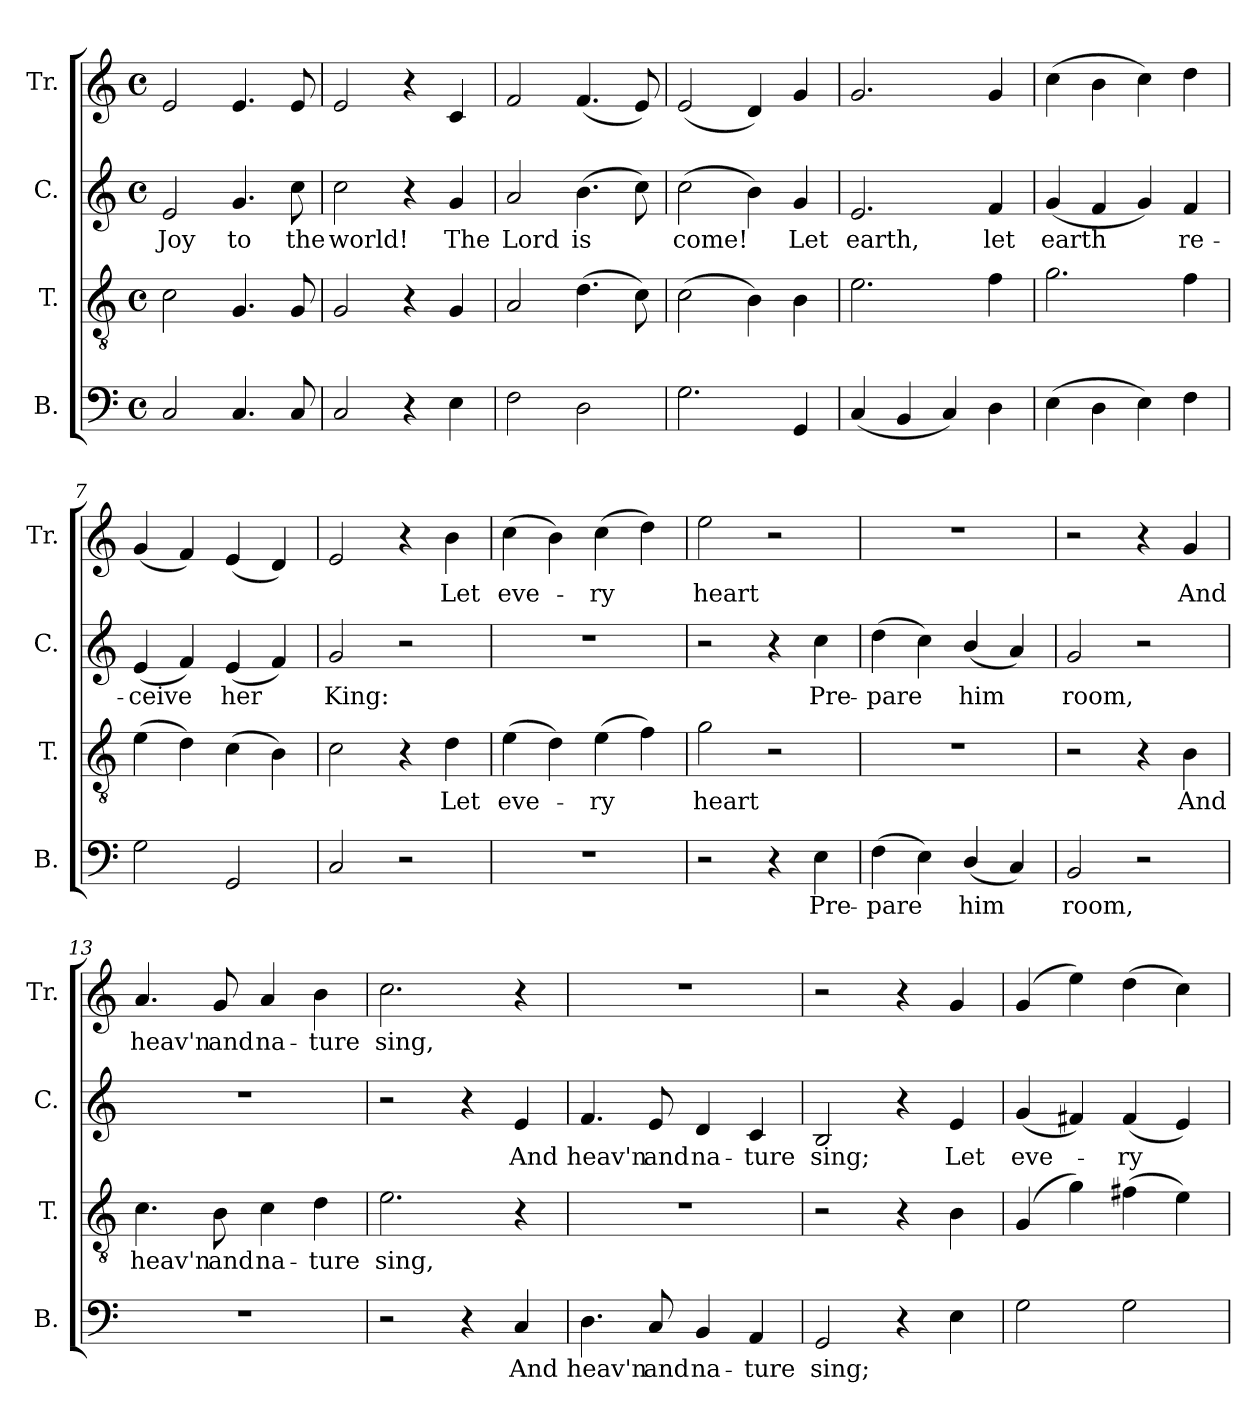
**kern	**text	**kern	**text	**kern	**text	**kern	**text
*part4	*part4	*part3	*part3	*part2	*part2	*part1	*part1
*staff4	*staff4	*staff3	*staff3	*staff2	*staff2	*staff1	*staff1
*I"B.	*	*I"T.	*	*I"C.	*	*I"Tr.	*
*I'B.	*	*I'T.	*	*I'C.	*	*I'Tr.	*
*clefF4	*	*clefGv2	*	*clefG2	*	*clefG2	*
*k[]	*	*k[]	*	*k[]	*	*k[]	*
*M4/4	*	*M4/4	*	*M4/4	*	*M4/4	*
*met(c)	*	*met(c)	*	*met(c)	*	*met(c)	*
*MM120	*	*MM120	*	*MM120	*	*MM120	*
=1	=1	=1	=1	=1	=1	=1	=1
!	!	!	!	!	!LO:LY:b	!	!
2C!/	.	2c!\	.	2e!/	Joy	2e!/	.
!	!	!	!	!	!LO:LY:b	!	!
4.C!/	.	4.G!/	.	4.g!/	to	4.e!/	.
!	!	!	!	!	!LO:LY:b	!	!
8C!/	.	8G!/	.	8cc!\	the	8e!/	.
=2	=2	=2	=2	=2	=2	=2	=2
!	!	!	!	!	!LO:LY:b	!	!
2C!/	.	2G!/	.	2cc!\	world!	2e!/	.
4r	.	4r	.	4r	.	4r	.
!	!	!	!	!	!LO:LY:b	!	!
4E!\	.	4G!/	.	4g!/	The	4c!/	.
=3	=3	=3	=3	=3	=3	=3	=3
!	!	!	!	!	!LO:LY:b	!	!
2F!\	.	2A!/	.	2a!/	Lord	2f!/	.
!	!	!	!	!	!LO:LY:b	!	!
2D!\	.	(>4.d!\	.	(>4.b!\	is	(<4.f!/	.
.	.	8c!\)	.	8cc!\)	.	8e!/)	.
=4	=4	=4	=4	=4	=4	=4	=4
!	!	!	!	!	!LO:LY:b	!	!
2.G!\	.	(>2c!\	.	(>2cc!\	come!	(<2e!/	.
.	.	4B!\)	.	4b!\)	.	4d!/)	.
!	!	!	!	!	!LO:LY:b	!	!
4GG!/	.	4B!\	.	4g!/	Let	4g!/	.
=5	=5	=5	=5	=5	=5	=5	=5
!	!	!	!	!	!LO:LY:b	!	!
(<4C!/	.	2.e!\	.	2.e!/	earth,	2.g!/	.
4BB!/	.	.	.	.	.	.	.
4C!/)	.	.	.	.	.	.	.
!	!	!	!	!	!LO:LY:b	!	!
4D!\	.	4f!\	.	4f!/	let	4g!/	.
=6	=6	=6	=6	=6	=6	=6	=6
!	!	!	!	!	!LO:LY:b	!	!
(>4E!\	.	2.g!\	.	(<4g!/	earth	(>4cc!\	.
4D!\	.	.	.	4f!/	.	4b!\	.
4E!\)	.	.	.	4g!/)	.	4cc!\)	.
!	!	!	!	!	!LO:LY:b	!	!
4F!\	.	4f!\	.	4f!/	re-	4dd!\	.
=7	=7	=7	=7	=7	=7	=7	=7
!	!	!	!	!	!LO:LY:b	!	!
2G!\	.	(>4e!\	.	(<4e!/	-ceive	(<4g!/	.
.	.	4d!\)	.	4f!/)	.	4f!/)	.
!	!	!	!	!	!LO:LY:b	!	!
2GG!/	.	(>4c!\	.	(<4e!/	her	(<4e!/	.
.	.	4B!\)	.	4f!/)	.	4d!/)	.
=8	=8	=8	=8	=8	=8	=8	=8
!	!	!	!	!	!LO:LY:b	!	!
2C!/	.	2c!\	.	2g!/	King:	2e!/	.
2r	.	4r	.	2r	.	4r	.
!	!	!	!LO:LY:b	!	!	!	!LO:LY:b
.	.	4d!\	Let	.	.	4b!\	Let
=9	=9	=9	=9	=9	=9	=9	=9
!	!	!	!LO:LY:b	!	!	!	!LO:LY:b
1r	.	(>4e!\	eve-	1r	.	(>4cc!\	eve-
.	.	4d!\)	.	.	.	4b!\)	.
!	!	!	!LO:LY:b	!	!	!	!LO:LY:b
.	.	(>4e!\	-ry	.	.	(>4cc!\	-ry
.	.	4f!\)	.	.	.	4dd!\)	.
=10	=10	=10	=10	=10	=10	=10	=10
!	!	!	!LO:LY:b	!	!	!	!LO:LY:b
2r	.	2g!\	heart	2r	.	2ee!\	heart
4r	.	2r	.	4r	.	2r	.
!	!LO:LY:b	!	!	!	!LO:LY:b	!	!
4E!\	Pre-	.	.	4cc!\	Pre-	.	.
=11	=11	=11	=11	=11	=11	=11	=11
!	!LO:LY:b	!	!	!	!LO:LY:b	!	!
(>4F!\	-pare	1r	.	(>4dd!\	-pare	1r	.
4E!\)	.	.	.	4cc!\)	.	.	.
!	!LO:LY:b	!	!	!	!LO:LY:b	!	!
(<4D!/	him	.	.	(<4b!/	him	.	.
4C!/)	.	.	.	4a!/)	.	.	.
=12	=12	=12	=12	=12	=12	=12	=12
!	!LO:LY:b	!	!	!	!LO:LY:b	!	!
2BB!/	room,	2r	.	2g!/	room,	2r	.
2r	.	4r	.	2r	.	4r	.
!	!	!	!LO:LY:b	!	!	!	!LO:LY:b
.	.	4B!\	And	.	.	4g!/	And
=13	=13	=13	=13	=13	=13	=13	=13
!	!	!	!LO:LY:b	!	!	!	!LO:LY:b
1r	.	4.c!\	heav'n	1r	.	4.a!/	heav'n
!	!	!	!LO:LY:b	!	!	!	!LO:LY:b
.	.	8B!\	and	.	.	8g!/	and
!	!	!	!LO:LY:b	!	!	!	!LO:LY:b
.	.	4c!\	na-	.	.	4a!/	na-
!	!	!	!LO:LY:b	!	!	!	!LO:LY:b
.	.	4d!\	-ture	.	.	4b!\	-ture
=14	=14	=14	=14	=14	=14	=14	=14
!	!	!	!LO:LY:b	!	!	!	!LO:LY:b
2r	.	2.e!\	sing,	2r	.	2.cc!\	sing,
4r	.	.	.	4r	.	.	.
!	!LO:LY:b	!	!	!	!LO:LY:b	!	!
4C!/	And	4r	.	4e!/	And	4r	.
!!LO:LB:g=z
=15	=15	=15	=15	=15	=15	=15	=15
!	!LO:LY:b	!	!	!	!LO:LY:b	!	!
4.D!\	heav'n	1r	.	4.f!/	heav'n	1r	.
!	!LO:LY:b	!	!	!	!LO:LY:b	!	!
8C!/	and	.	.	8e!/	and	.	.
!	!LO:LY:b	!	!	!	!LO:LY:b	!	!
4BB!/	na-	.	.	4d!/	na-	.	.
!	!LO:LY:b	!	!	!	!LO:LY:b	!	!
4AA!/	-ture	.	.	4c!/	-ture	.	.
=16	=16	=16	=16	=16	=16	=16	=16
!	!LO:LY:b	!	!	!	!LO:LY:b	!	!
2GG!/	sing;	2r	.	2B!/	sing;	2r	.
4r	.	4r	.	4r	.	4r	.
!	!	!	!	!	!LO:LY:b	!	!
4E!\	.	4B!\	.	4e!/	Let	4g!/	.
=17	=17	=17	=17	=17	=17	=17	=17
!	!	!	!	!	!LO:LY:b	!	!
2G!\	.	(>4G!/	.	(<4g!/	eve-	(>4g!/	.
.	.	4g!\)	.	4f#X!/)	.	4ee!\)	.
!	!	!	!	!	!LO:LY:b	!	!
2G!\	.	(>4f#X!\	.	(<4f#!/	-ry	(>4dd!\	.
.	.	4e!\)	.	4e!/)	.	4cc!\)	.
=	=	=	=	=	=	=	=
*-	*-	*-	*-	*-	*-	*-	*-
